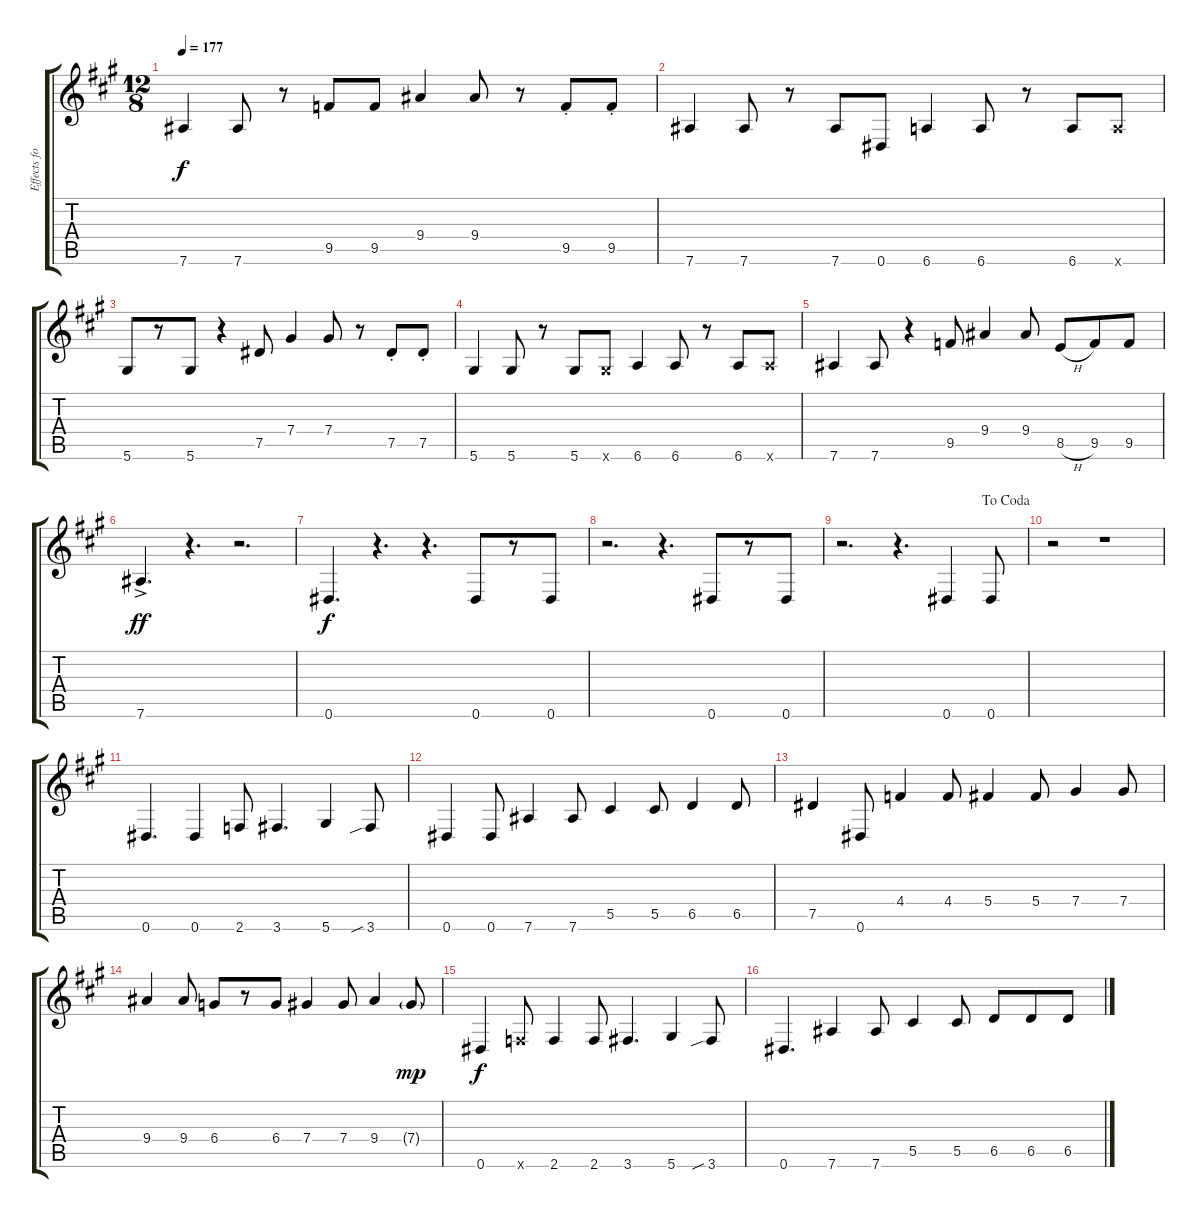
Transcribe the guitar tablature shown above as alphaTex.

\track ("Effects for Bass Guitar" "Effects fo") {instrument acousticguitarsteel}
\staff {score tabs}
\tuning (Eb4 Bb3 Gb3 Db3 Ab2 Eb2) {hide}
\ts (12 8)
\tempo 177
\clef g2
\ks a
7.6.4{dy f} 7.6.8 r.8 9.5.8 9.5.8 9.4.4 9.4.8 r.8 9.5{st}.8 9.5{st}.8 |
7.6.4 7.6.8 r.8 7.6.8 0.6.8 6.6.4 6.6.8 r.8 6.6.8 6.6{x}.8 |
5.6.8 r.8 5.6.8 r.4 7.5.8 7.4.4 7.4.8 r.8 7.5{st}.8 7.5{st}.8 |
5.6.4 5.6.8 r.8 5.6.8 5.6{x}.8 6.6.4 6.6.8 r.8 6.6.8 6.6{x}.8 |
7.6.4 7.6.8 r.4 9.5.8 9.4.4 9.4.8 8.5{h}.8 9.5.8 9.5.8 |
7.6{ac}.4{d dy ff} r.4{d} r.2{d} |
0.6.4{d dy f} r.4{d} r.4{d} 0.6.8 r.8 0.6.8 |
r.2{d} r.4{d} 0.6.8 r.8 0.6.8 |
\jump dacoda
r.2{d} r.4{d} 0.6.4 0.6.8 |
r.2 r.1 |
0.6.4{d} 0.6.4 2.6.8 3.6.4{d} 5.6.4 3.6{sib}.8 |
0.6.4 0.6.8 7.6.4 7.6.8 5.5.4 5.5.8 6.5.4 6.5.8 |
7.5.4 0.6.8 4.4.4 4.4.8 5.4.4 5.4.8 7.4.4 7.4.8 |
9.4.4 9.4.8 6.4.8 r.8 6.4.8 7.4.4 7.4.8 9.4.4 7.4{g}.8{dy mp} |
0.6.4{dy f} 2.6{x}.8 2.6.4 2.6.8 3.6.4{d} 5.6.4 3.6{sib}.8 |
0.6.4{d} 7.6.4 7.6.8 5.5.4 5.5.8 6.5.8 6.5.8 6.5.8
